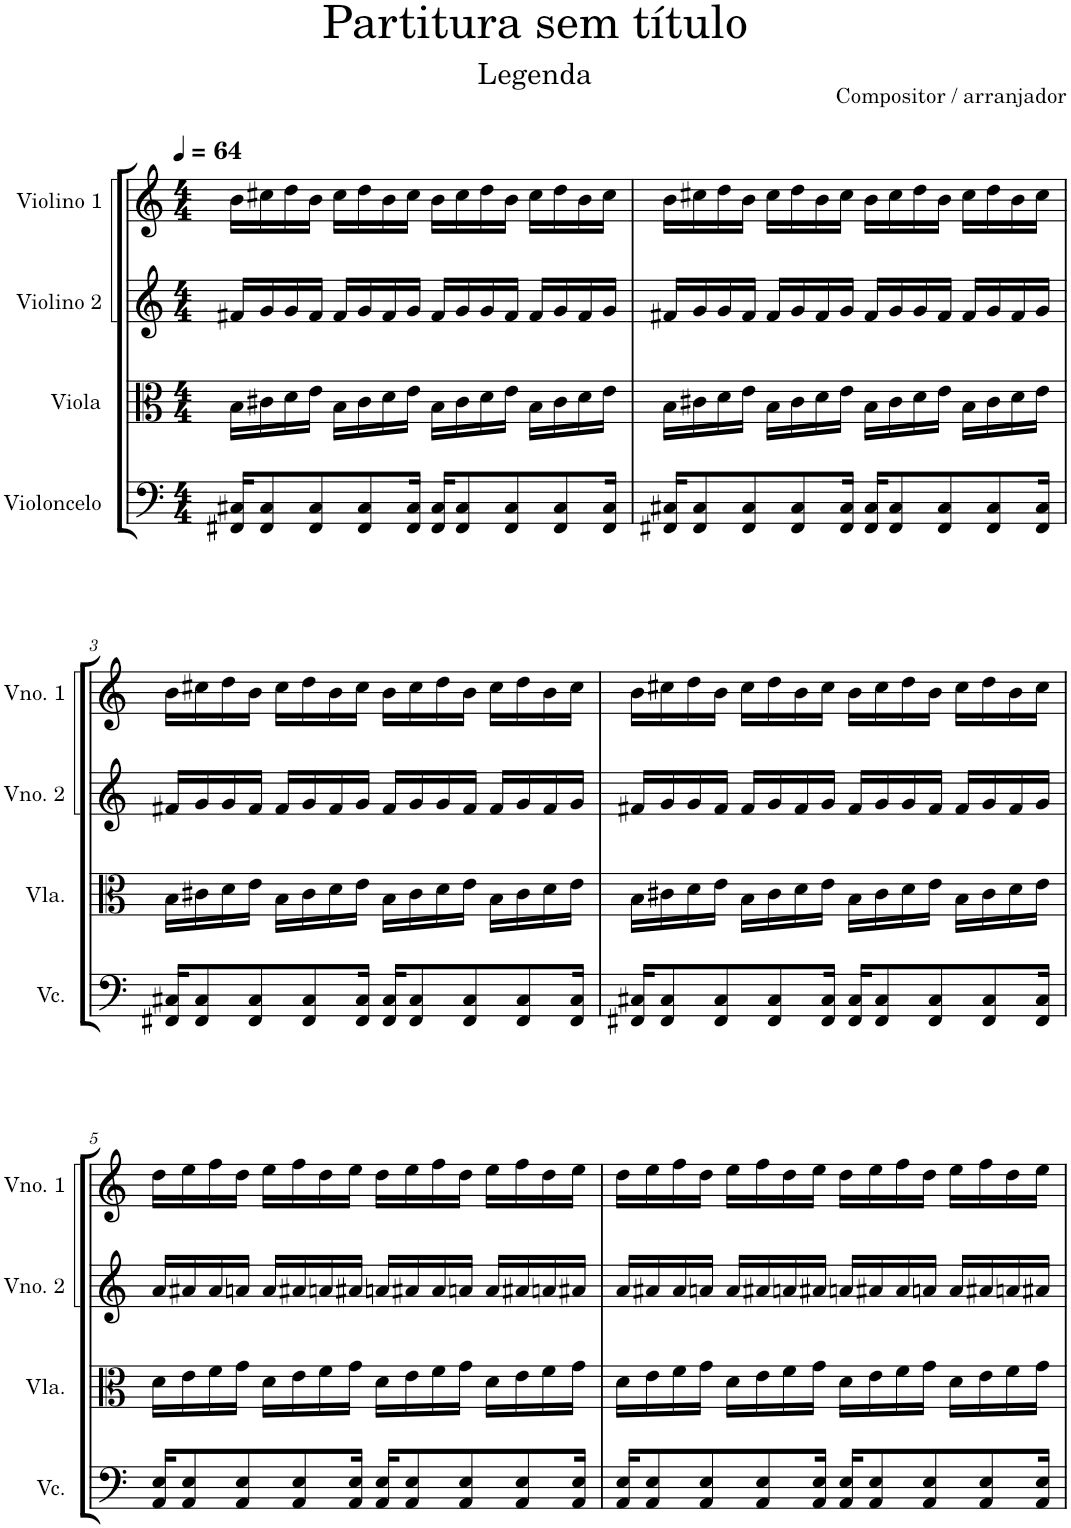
**kern	**kern	**kern	**kern
*part4	*part3	*part2	*part1
*staff4	*staff3	*staff2	*staff1
*I"Violoncelo	*I"Viola	*I"Violino 2	*I"Violino 1
*I'Vc.	*I'Vla.	*I'Vno. 2	*I'Vno. 1
*clefF4	*clefC3	*clefG2	*clefG2
*k[]	*k[]	*k[]	*k[]
*M4/4	*M4/4	*M4/4	*M4/4
*MM64	*MM64	*MM64	*MM64
=1	=1	=1	=1
16FF#X/ 16C#X/KL	16B\LL	16f#X/LL	16b\LL
8FF#/ 8C#/	16c#X\	16g/	16cc#X\
.	16d\	16g/	16dd\
8FF#/ 8C#/	16e\JJ	16f#/JJ	16b\JJ
.	16B\LL	16f#/LL	16cc#\LL
8FF#/ 8C#/	16c#\	16g/	16dd\
.	16d\	16f#/	16b\
16FF#/ 16C#/Jk	16e\JJ	16g/JJ	16cc#\JJ
16FF#/ 16C#/KL	16B\LL	16f#/LL	16b\LL
8FF#/ 8C#/	16c#\	16g/	16cc#\
.	16d\	16g/	16dd\
8FF#/ 8C#/	16e\JJ	16f#/JJ	16b\JJ
.	16B\LL	16f#/LL	16cc#\LL
8FF#/ 8C#/	16c#\	16g/	16dd\
.	16d\	16f#/	16b\
16FF#/ 16C#/Jk	16e\JJ	16g/JJ	16cc#\JJ
=2	=2	=2	=2
16FF#X/ 16C#X/KL	16B\LL	16f#X/LL	16b\LL
8FF#/ 8C#/	16c#X\	16g/	16cc#X\
.	16d\	16g/	16dd\
8FF#/ 8C#/	16e\JJ	16f#/JJ	16b\JJ
.	16B\LL	16f#/LL	16cc#\LL
8FF#/ 8C#/	16c#\	16g/	16dd\
.	16d\	16f#/	16b\
16FF#/ 16C#/Jk	16e\JJ	16g/JJ	16cc#\JJ
16FF#/ 16C#/KL	16B\LL	16f#/LL	16b\LL
8FF#/ 8C#/	16c#\	16g/	16cc#\
.	16d\	16g/	16dd\
8FF#/ 8C#/	16e\JJ	16f#/JJ	16b\JJ
.	16B\LL	16f#/LL	16cc#\LL
8FF#/ 8C#/	16c#\	16g/	16dd\
.	16d\	16f#/	16b\
16FF#/ 16C#/Jk	16e\JJ	16g/JJ	16cc#\JJ
!!LO:LB:g=z
=3	=3	=3	=3
16FF#X/ 16C#X/KL	16B\LL	16f#X/LL	16b\LL
8FF#/ 8C#/	16c#X\	16g/	16cc#X\
.	16d\	16g/	16dd\
8FF#/ 8C#/	16e\JJ	16f#/JJ	16b\JJ
.	16B\LL	16f#/LL	16cc#\LL
8FF#/ 8C#/	16c#\	16g/	16dd\
.	16d\	16f#/	16b\
16FF#/ 16C#/Jk	16e\JJ	16g/JJ	16cc#\JJ
16FF#/ 16C#/KL	16B\LL	16f#/LL	16b\LL
8FF#/ 8C#/	16c#\	16g/	16cc#\
.	16d\	16g/	16dd\
8FF#/ 8C#/	16e\JJ	16f#/JJ	16b\JJ
.	16B\LL	16f#/LL	16cc#\LL
8FF#/ 8C#/	16c#\	16g/	16dd\
.	16d\	16f#/	16b\
16FF#/ 16C#/Jk	16e\JJ	16g/JJ	16cc#\JJ
=4	=4	=4	=4
16FF#X/ 16C#X/KL	16B\LL	16f#X/LL	16b\LL
8FF#/ 8C#/	16c#X\	16g/	16cc#X\
.	16d\	16g/	16dd\
8FF#/ 8C#/	16e\JJ	16f#/JJ	16b\JJ
.	16B\LL	16f#/LL	16cc#\LL
8FF#/ 8C#/	16c#\	16g/	16dd\
.	16d\	16f#/	16b\
16FF#/ 16C#/Jk	16e\JJ	16g/JJ	16cc#\JJ
16FF#/ 16C#/KL	16B\LL	16f#/LL	16b\LL
8FF#/ 8C#/	16c#\	16g/	16cc#\
.	16d\	16g/	16dd\
8FF#/ 8C#/	16e\JJ	16f#/JJ	16b\JJ
.	16B\LL	16f#/LL	16cc#\LL
8FF#/ 8C#/	16c#\	16g/	16dd\
.	16d\	16f#/	16b\
16FF#/ 16C#/Jk	16e\JJ	16g/JJ	16cc#\JJ
!!LO:LB:g=z
=5	=5	=5	=5
16AA/ 16E/KL	16d\LL	16a/LL	16dd\LL
8AA/ 8E/	16e\	16a#X/	16ee\
.	16f\	16a#/	16ff\
8AA/ 8E/	16g\JJ	16an/JJ	16dd\JJ
.	16d\LL	16a/LL	16ee\LL
8AA/ 8E/	16e\	16a#X/	16ff\
.	16f\	16an/	16dd\
16AA/ 16E/Jk	16g\JJ	16a#X/JJ	16ee\JJ
16AA/ 16E/KL	16d\LL	16an/LL	16dd\LL
8AA/ 8E/	16e\	16a#X/	16ee\
.	16f\	16a#/	16ff\
8AA/ 8E/	16g\JJ	16an/JJ	16dd\JJ
.	16d\LL	16a/LL	16ee\LL
8AA/ 8E/	16e\	16a#X/	16ff\
.	16f\	16an/	16dd\
16AA/ 16E/Jk	16g\JJ	16a#X/JJ	16ee\JJ
=6	=6	=6	=6
16AA/ 16E/KL	16d\LL	16a/LL	16dd\LL
8AA/ 8E/	16e\	16a#X/	16ee\
.	16f\	16a#/	16ff\
8AA/ 8E/	16g\JJ	16an/JJ	16dd\JJ
.	16d\LL	16a/LL	16ee\LL
8AA/ 8E/	16e\	16a#X/	16ff\
.	16f\	16an/	16dd\
16AA/ 16E/Jk	16g\JJ	16a#X/JJ	16ee\JJ
16AA/ 16E/KL	16d\LL	16an/LL	16dd\LL
8AA/ 8E/	16e\	16a#X/	16ee\
.	16f\	16a#/	16ff\
8AA/ 8E/	16g\JJ	16an/JJ	16dd\JJ
.	16d\LL	16a/LL	16ee\LL
8AA/ 8E/	16e\	16a#X/	16ff\
.	16f\	16an/	16dd\
16AA/ 16E/Jk	16g\JJ	16a#X/JJ	16ee\JJ
=	=	=	=
*-	*-	*-	*-
